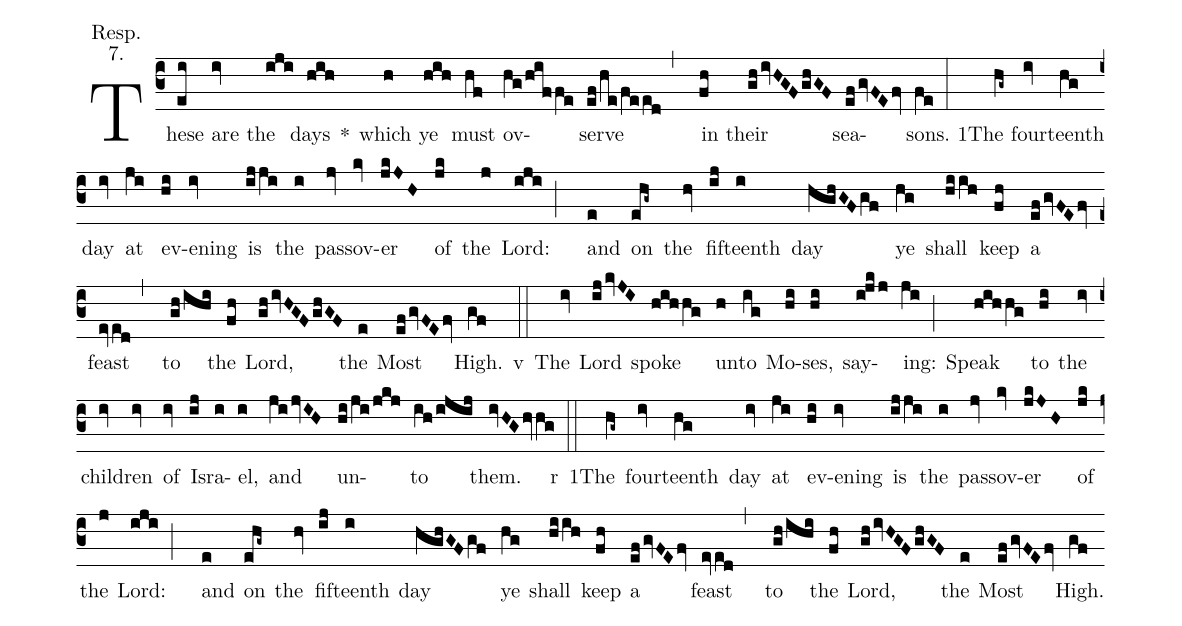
annotation: Resp.;
annotation: 7.;
%%
(c3) These(ei) are(iv) the(iji) days(hih) <sp>*</sp>() which(h) ye(hih) must(hf) ov(hg/hiffe)serve(ef/he/feed,) in(fh) their(ghivHGFghGF) sea(efgvFEfv)sons.(fe:) <sp>1</sp>The(hg~) four(iv)teenth(hg) day(iv) at(ji) ev(hi)ening(iv) is(ijji) the(i) pass(jv)ov(kv)er(jkJH) of(jk) the(j) Lord:(iji;) and(e) on(ehg~) the(hv) fif(ij)teenth(i) day(hghGFgf) ye(hg) shall(hiih) keep(fh) a(efgvFEfv) feast(eved,) to(gh/ihi) the(fh) Lord,(ghivHGFghGF) the(e) Most(efgvFEfv) High.(gf)

<sp>v</sp>(::) The(iv) Lord(ijkvJI) spoke(hihhg) un(h)to(ig) Mo(hi)ses,(hi) say(ijkj)ing:(ji;) Speak(hihhg) to(hi) the(iv) child(iv)ren(iv) of(iv) Is(ij)ra(i)el,(i) and(jijvIH) un(hi/ji/jkj)to(ih/ijij) them.(ivHGhvhg)

<sp>r</sp>(::) <sp>1</sp>The(hg~) four(iv)teenth(hg) day(iv) at(ji) ev(hi)ening(iv) is(ijji) the(i) pass(jv)ov(kv)er(jkJH) of(jk) the(j) Lord:(iji;) and(e) on(ehg~) the(hv) fif(ij)teenth(i) day(hghGFgf) ye(hg) shall(hiih) keep(fh) a(efgvFEfv) feast(eved,) to(gh/ihi) the(fh) Lord,(ghivHGFghGF) the(e) Most(efgvFEfv) High.(gf)
